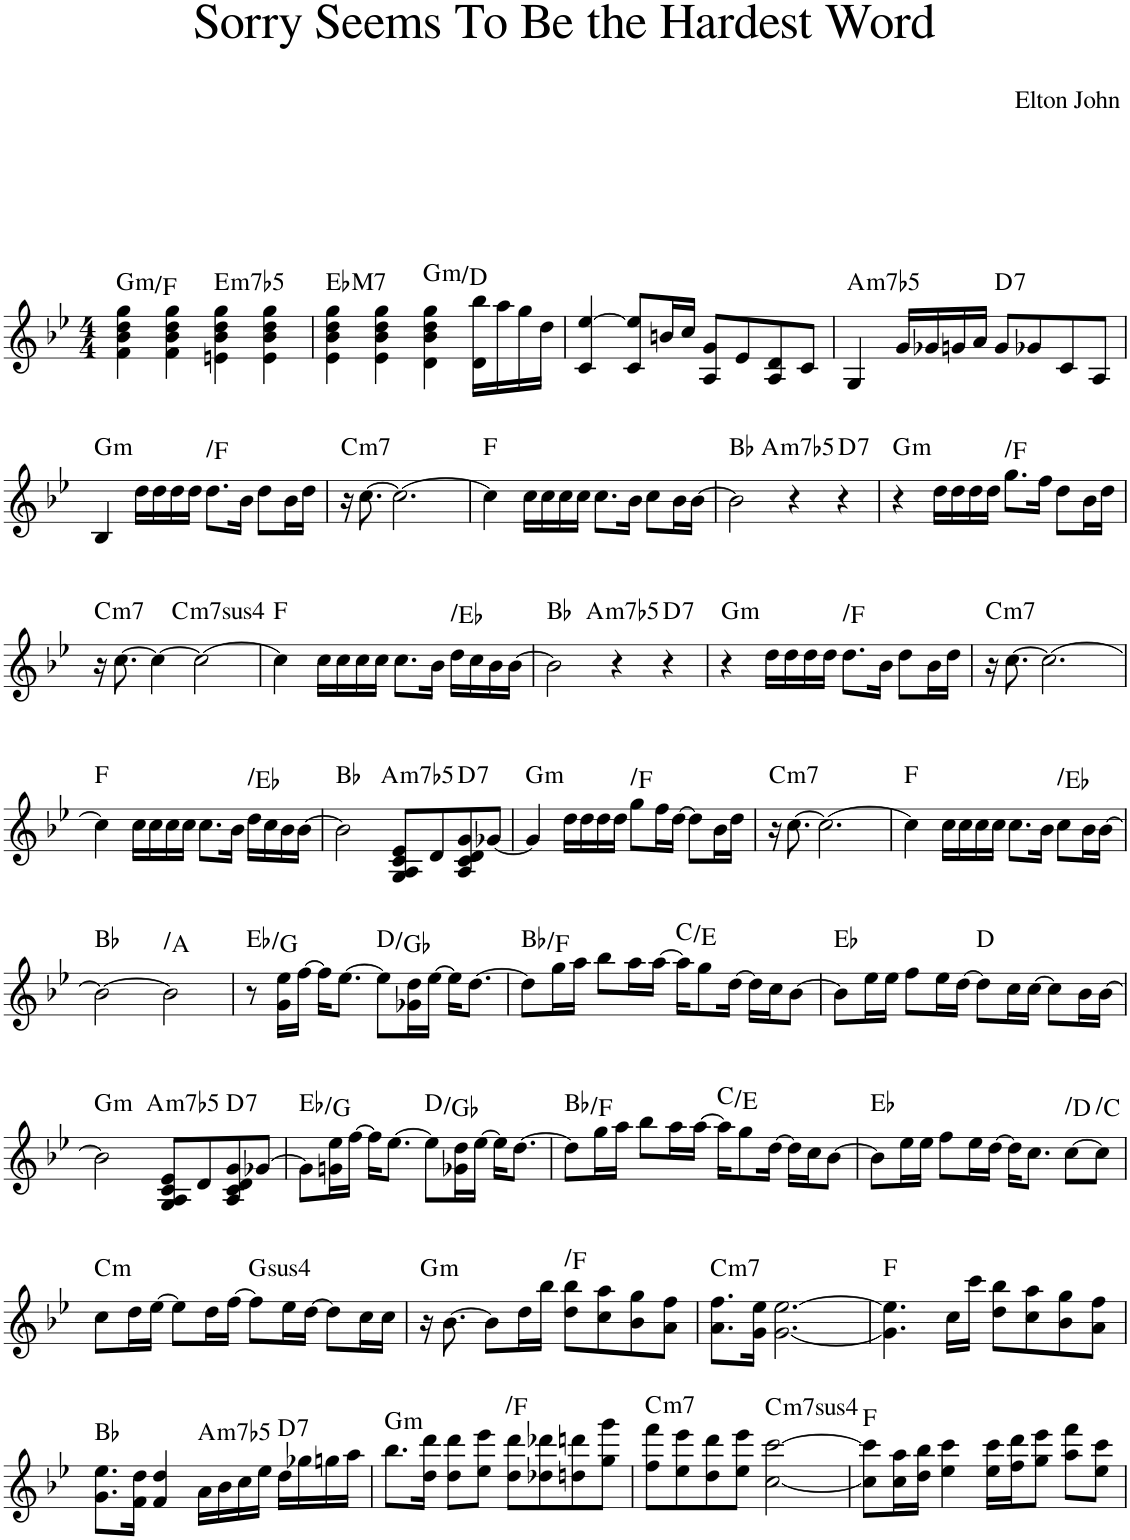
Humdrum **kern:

**kern	**harte
*part1	*part1
*staff1	*
*I"Piano	*
*I'Pno.	*
*clefG2	*
*k[b-e-]	*
*M4/4	*
=1	=1
!	!LO:H:kt=m
4f\ 4b-\ 4dd\ 4gg\	G:min/b7
4f\ 4b-\ 4dd\ 4gg\	.
!	!LO:H:kt=m7b5
4en\ 4b-\ 4dd\ 4gg\	E:hdim7
4e\ 4b-\ 4dd\ 4gg\	.
=2	=2
!	!LO:H:kt=M7
4e-\ 4b-\ 4dd\ 4gg\	Eb:maj7
4e-\ 4b-\ 4dd\ 4gg\	.
!	!LO:H:kt=m
4d\ 4b-\ 4dd\ 4gg\	G:min/5
16d\ 16bb-\LL	.
16aa\	.
16gg\	.
16dd\JJ	.
=3	=3
4c/ [4ee-/	.
8c/ 8ee-/]L	.
16bn/L	.
16cc/JJ	.
8A/ 8g/L	.
8e-/	.
8A/ 8d/	.
8c/J	.
=4	=4
!	!LO:H:kt=m7b5
4G/	A:hdim7
16g/LL	.
16g-X/	.
16gn/	.
16a/JJ	.
!	!LO:H:kt=7
8g/L	D:7
8g-X/	.
8c/	.
8A/J	.
!!LO:LB:g=z
=5	=5
!	!LO:H:kt=m
4B-/	G:min
16dd\LL	.
16dd\	.
16dd\	.
16dd\JJ	.
!	!LO:H:kt=N.C.
8.dd\L	N
16b-\Jk	.
8dd\L	.
16b-\L	.
16dd\JJ	.
=6	=6
!	!LO:H:kt=m7
16r	C:min7
[8.cc\	.
2.cc\_	.
=7	=7
4cc\]	F:maj
16cc\LL	.
16cc\	.
16cc\	.
16cc\JJ	.
8.cc\L	.
16b-\Jk	.
8cc\L	.
16b-\L	.
[16b-\JJ	.
=8	=8
2b-\]	Bb:maj
!	!LO:H:kt=m7b5
4r	A:hdim7
!	!LO:H:kt=7
4r	D:7
=9	=9
!	!LO:H:kt=m
4r	G:min
16dd\LL	.
16dd\	.
16dd\	.
16dd\JJ	.
!	!LO:H:kt=N.C.
8.gg\L	N
16ff\Jk	.
8dd\L	.
16b-\L	.
16dd\JJ	.
!!LO:LB:g=z
=10	=10
!	!LO:H:kt=m7
16r	C:min7
[8.cc\	.
4cc\_	.
!	!LO:H:kt=74
2cc\_	C:sus4(7)
=11	=11
4cc\]	F:maj
16cc\LL	.
16cc\	.
16cc\	.
16cc\JJ	.
8.cc\L	.
16b-\Jk	.
!	!LO:H:kt=N.C.
16dd\LL	N
16cc\	.
16b-\	.
[16b-\JJ	.
=12	=12
2b-\]	Bb:maj
!	!LO:H:kt=m7b5
4r	A:hdim7
!	!LO:H:kt=7
4r	D:7
=13	=13
!	!LO:H:kt=m
4r	G:min
16dd\LL	.
16dd\	.
16dd\	.
16dd\JJ	.
!	!LO:H:kt=N.C.
8.dd\L	N
16b-\Jk	.
8dd\L	.
16b-\L	.
16dd\JJ	.
=14	=14
!	!LO:H:kt=m7
16r	C:min7
[8.cc\	.
2.cc\_	.
!!LO:LB:g=z
=15	=15
4cc\]	F:maj
16cc\LL	.
16cc\	.
16cc\	.
16cc\JJ	.
8.cc\L	.
16b-\Jk	.
!	!LO:H:kt=N.C.
16dd\LL	N
16cc\	.
16b-\	.
[16b-\JJ	.
=16	=16
2b-\]	Bb:maj
!	!LO:H:kt=m7b5
8G/ 8A/ 8c/ 8e-/L	A:hdim7
8d/	.
!	!LO:H:kt=7
8A/ 8c/ 8d/ 8g/	D:7
[8g-X/J	.
=17	=17
!	!LO:H:kt=m
4g-/]	G:min
16dd\LL	.
16dd\	.
16dd\	.
16dd\JJ	.
!	!LO:H:kt=N.C.
8gg\L	N
16ff\L	.
[16dd\JJ	.
8dd\L]	.
16b-\L	.
16dd\JJ	.
=18	=18
!	!LO:H:kt=m7
16r	C:min7
[8.cc\	.
2.cc\_	.
=19	=19
4cc\]	F:maj
16cc\LL	.
16cc\	.
16cc\	.
16cc\JJ	.
8.cc\L	.
16b-\Jk	.
!	!LO:H:kt=N.C.
8cc\L	N
16b-\L	.
[16b-\JJ	.
!!LO:LB:g=z
=20	=20
2b-\_	Bb:maj
!	!LO:H:kt=N.C.
2b-\]	N
=21	=21
8r	Eb:maj/3
16g\ 16ee-\LL	.
[16ff\JJ	.
16ff\KL]	.
[8.ee-\J	.
8ee-\L]	D:maj/b4
16g-X\ 16dd\L	.
[16ee-\JJ	.
16ee-\KL]	.
[8.dd\J	.
=22	=22
8dd\L]	Bb:maj/5
16gg\L	.
16aa\JJ	.
8bb-\L	.
16aa\L	.
[16aa\JJ	.
16aa\KL]	C:maj/3
8gg\	.
[16dd\Jk	.
16dd\LL]	.
16cc\J	.
[8b-\J	.
=23	=23
8b-\L]	Eb:maj
16ee-\L	.
16ee-\JJ	.
8ff\L	.
16ee-\L	.
[16dd\JJ	.
8dd\L]	D:maj
16cc\L	.
[16cc\JJ	.
8cc\L]	.
16b-\L	.
[16b-\JJ	.
!!LO:LB:g=z
=24	=24
!	!LO:H:kt=m
2b-\]	G:min
!	!LO:H:kt=m7b5
8G/ 8A/ 8c/ 8e-/L	A:hdim7
8d/	.
!	!LO:H:kt=7
8A/ 8c/ 8d/ 8g/	D:7
[8g-X/J	.
=25	=25
8g-\L]	Eb:maj/3
16gn\ 16ee-\L	.
[16ff\JJ	.
16ff\KL]	.
[8.ee-\J	.
8ee-\L]	D:maj/b4
16g-X\ 16dd\L	.
[16ee-\JJ	.
16ee-\KL]	.
[8.dd\J	.
=26	=26
8dd\L]	Bb:maj/5
16gg\L	.
16aa\JJ	.
8bb-\L	.
16aa\L	.
[16aa\JJ	.
16aa\KL]	C:maj/3
8gg\	.
[16dd\Jk	.
16dd\LL]	.
16cc\J	.
[8b-\J	.
=27	=27
8b-\L]	Eb:maj
16ee-\L	.
16ee-\JJ	.
8ff\L	.
16ee-\L	.
[16dd\JJ	.
16dd\KL]	.
8.cc\J	.
!	!LO:H:kt=N.C.
[8cc\L	N
!	!LO:H:kt=N.C.
8cc\J]	N
!!LO:LB:g=z
=28	=28
!	!LO:H:kt=m
8cc\L	C:min
16dd\L	.
[16ee-\JJ	.
8ee-\L]	.
16dd\L	.
[16ff\JJ	.
!	!LO:H:kt=4
8ff\L]	G:sus4
16ee-\L	.
[16dd\JJ	.
8dd\L]	.
16cc\L	.
16cc\JJ	.
=29	=29
!	!LO:H:kt=m
16r	G:min
[8.b-\	.
8b-\L]	.
16dd\L	.
16bb-\JJ	.
!	!LO:H:kt=N.C.
8dd\ 8bb-\L	N
8cc\ 8aa\	.
8b-\ 8gg\	.
8a\ 8ff\J	.
=30	=30
!	!LO:H:kt=m7
8.a\ 8.ff\L	C:min7
16g\ 16ee-\Jk	.
[2.g\ [2.ee-\	.
=31	=31
4.g\] 4.ee-\]	F:maj
16cc\LL	.
16ccc\JJ	.
8dd\ 8bb-\L	.
8cc\ 8aa\	.
8b-\ 8gg\	.
8a\ 8ff\J	.
!!LO:LB:g=z
=32	=32
8.g\ 8.ee-\L	Bb:maj
16f\ 16dd\Jk	.
4f/ 4dd/	.
!	!LO:H:kt=m7b5
16a\LL	A:hdim7
16b-\	.
16cc\	.
16ee-\JJ	.
!	!LO:H:kt=7
16dd\LL	D:7
16gg-X\	.
16ggn\	.
16aa\JJ	.
=33	=33
!	!LO:H:kt=m
8.bb-\L	G:min
16dd\ 16ddd\Jk	.
8dd\ 8ddd\L	.
8ee-\ 8eee-\J	.
!	!LO:H:kt=N.C.
8dd\ 8ddd\L	N
8dd-X\ 8ddd-X\	.
8ddn\ 8dddn\	.
8gg\ 8ggg\J	.
=34	=34
!	!LO:H:kt=m7
8ff\ 8fff\L	C:min7
8ee-\ 8eee-\	.
8dd\ 8ddd\	.
8ee-\ 8eee-\J	.
!	!LO:H:kt=74
[2cc\ [2ccc\	C:sus4(7)
=35	=35
8cc\] 8ccc\]L	F:maj
16cc\ 16aa\L	.
16dd\ 16bb-\JJ	.
4ee-\ 4ccc\	.
16ee-\ 16ccc\LL	.
16ff\ 16ddd\J	.
8gg\ 8eee-\J	.
8aa\ 8fff\L	.
8ee-\ 8ccc\J	.
=	=
*-	*-
